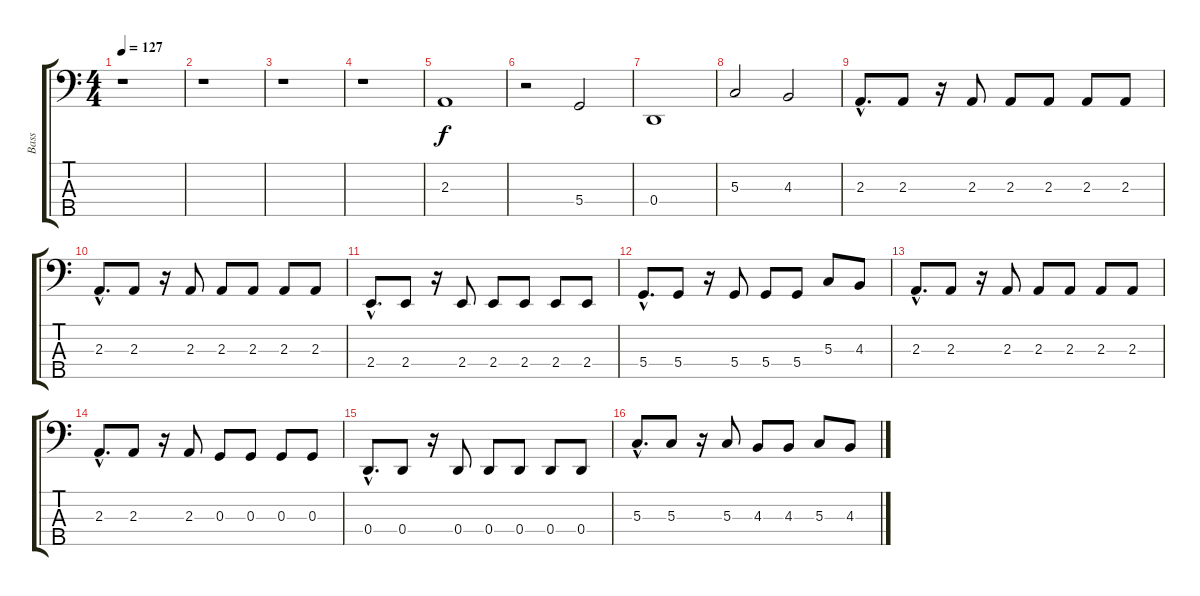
\track ("Bass" "Bass") {instrument electricbassfinger}
\staff {score tabs}
\tuning (F2 C2 G1 D1 A0) {hide}
\ts (4 4)
\tempo 127
\clef f4
\ks c
r.1{dy f instrument electricbassfinger} |
r.1 |
r.1 |
r.1 |
2.3.1 |
r.2 5.4.2 |
0.4.1 |
5.3.2 4.3.2 |
2.3{hac}.8{d} 2.3.8 r.16 2.3.8 2.3.8 2.3.8 2.3.8 2.3.8 |
2.3{hac}.8{d} 2.3.8 r.16 2.3.8 2.3.8 2.3.8 2.3.8 2.3.8 |
2.4{hac}.8{d} 2.4.8 r.16 2.4.8 2.4.8 2.4.8 2.4.8 2.4.8 |
5.4{hac}.8{d} 5.4.8 r.16 5.4.8 5.4.8 5.4.8 5.3.8 4.3.8 |
2.3{hac}.8{d} 2.3.8 r.16 2.3.8 2.3.8 2.3.8 2.3.8 2.3.8 |
2.3{hac}.8{d} 2.3.8 r.16 2.3.8 0.3.8 0.3.8 0.3.8 0.3.8 |
0.4{hac}.8{d} 0.4.8 r.16 0.4.8 0.4.8 0.4.8 0.4.8 0.4.8 |
5.3{hac}.8{d} 5.3.8 r.16 5.3.8 4.3.8 4.3.8 5.3.8 4.3.8
